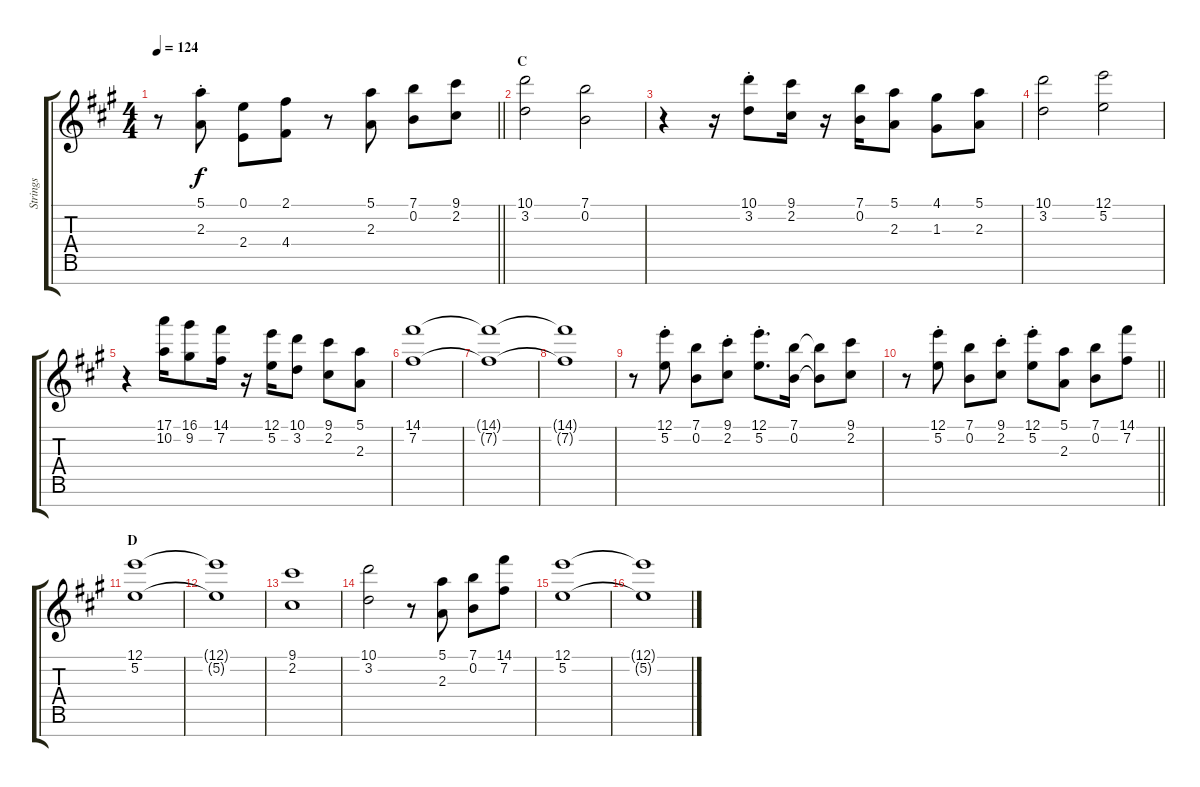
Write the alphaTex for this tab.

\track ("Strings" "Strings") {instrument stringensemble1}
\staff {score tabs}
\tuning (E5 B4 G4 D4 A3 E3 B2) {hide}
\ts (4 4)
\tempo 124
\clef g2
\barLineRight lightlight
\ks a
r.8{dy f} (5.1{st} 2.3{st}).8 (0.1 2.4).8 (2.1 4.4).8 r.8 (5.1 2.3).8 (7.1 0.2).8 (9.1 2.2).8 |
\section ("" "C")
(10.1 3.2).2 (7.1 0.2).2 |
r.4 r.16 (10.1{st} 3.2{st}).8 (9.1 2.2).16 r.16 (7.1 0.2).16 (5.1 2.3).8 (4.1 1.3).8 (5.1 2.3).8 |
(10.1 3.2).2 (12.1 5.2).2 |
r.4 (17.1 10.2).16 (16.1 9.2).8 (14.1 7.2).16 r.16 (12.1 5.2).16 (10.1 3.2).8 (9.1 2.2).8 (5.1 2.3).8 |
(14.1 7.2).1 |
(14.1{t} 7.2{t}).1 |
(14.1{t} 7.2{t}).1 |
r.8 (12.1{st} 5.2{st}).8 (7.1 0.2).8 (9.1{st} 2.2{st}).8 (12.1{st} 5.2{st}).8{d} (7.1 0.2).16 (7.1{t} 0.2{t}).8 (9.1 2.2).8 |
\barLineRight lightlight
r.8 (12.1{st} 5.2{st}).8 (7.1 0.2).8 (9.1{st} 2.2{st}).8 (12.1{st} 5.2{st}).8 (5.1 2.3).8 (7.1 0.2).8 (14.1 7.2).8 |
\section ("" "D")
(12.1 5.2).1 |
(12.1{t} 5.2{t}).1 |
(9.1 2.2).1 |
(10.1 3.2).2 r.8 (5.1 2.3).8 (7.1 0.2).8 (14.1 7.2).8 |
(12.1 5.2).1 |
(12.1{t} 5.2{t}).1
